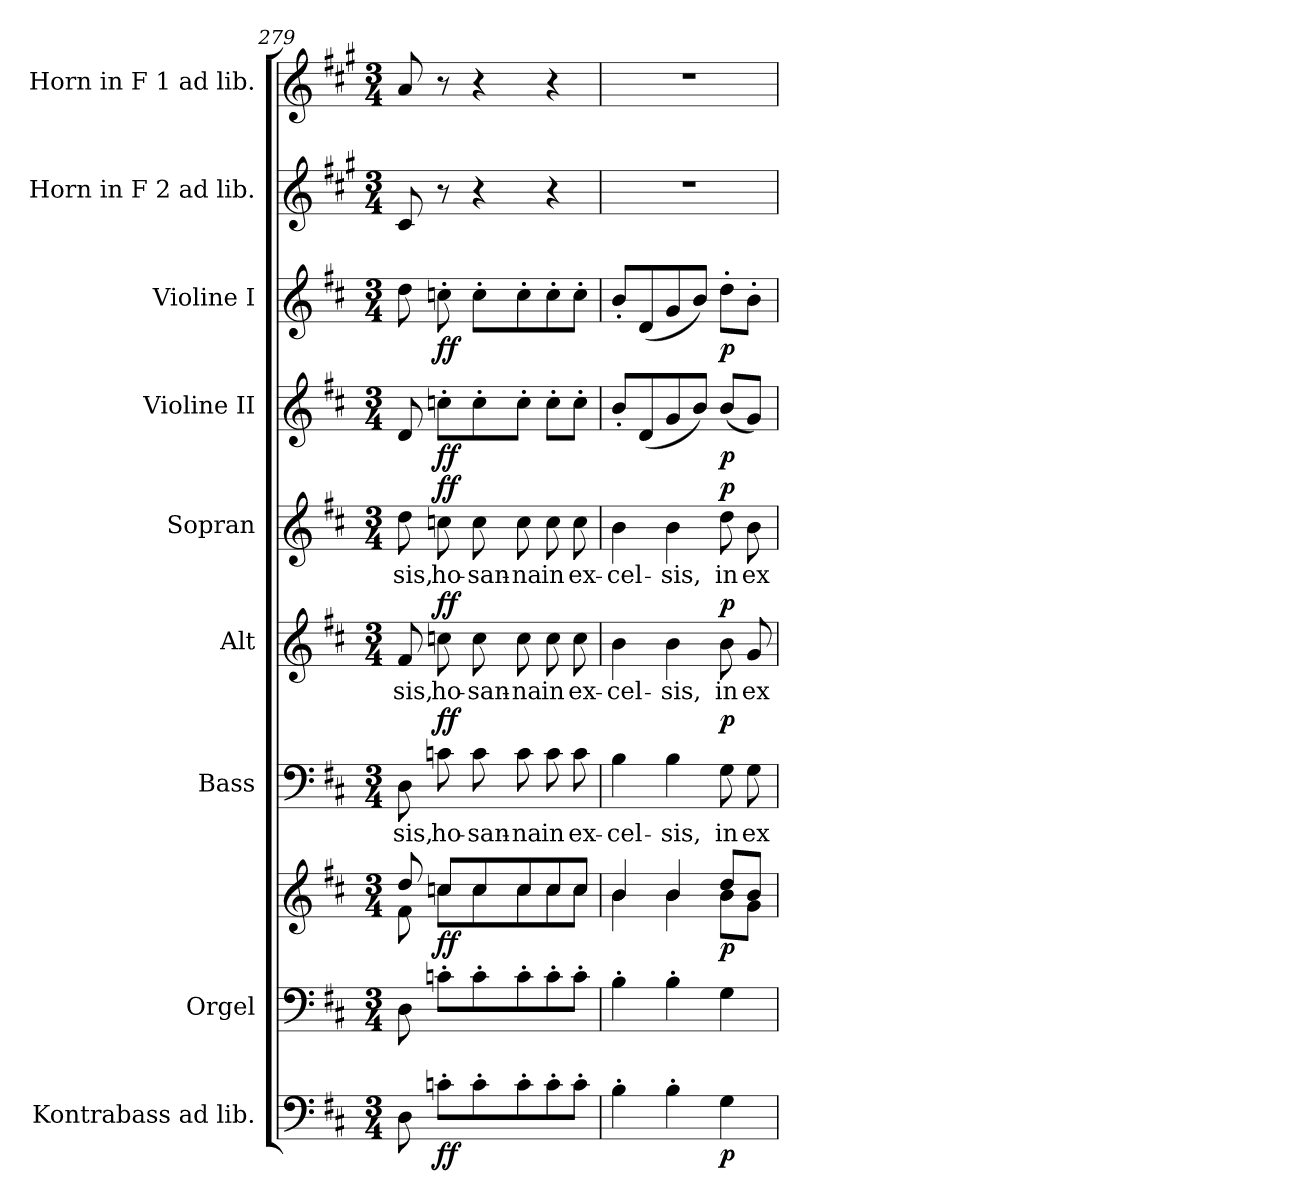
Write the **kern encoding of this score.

**kern	**dynam	**kern	**kern	**dynam	**kern	**text	**dynam	**kern	**text	**dynam	**kern	**text	**dynam	**kern	**dynam	**kern	**dynam	**kern	**kern
*part9	*part9	*part8	*part8	*part8	*part7	*part7	*part7	*part6	*part6	*part6	*part5	*part5	*part5	*part4	*part4	*part3	*part3	*part2	*part1
*staff10	*staff10	*staff9	*staff8	*staff8/9	*staff7	*staff7	*staff7	*staff6	*staff6	*staff6	*staff5	*staff5	*staff5	*staff4	*staff4	*staff3	*staff3	*staff2	*staff1
*I"Kontrabass ad lib.	*	*I"Orgel	*	*	*I"Bass	*	*	*I"Alt	*	*	*I"Sopran	*	*	*I"Violine II	*	*I"Violine I	*	*I"Horn in F 2 ad lib.	*I"Horn in F 1 ad lib.
*I'Kb.	*	*I'Org.	*	*	*I'B.	*	*	*I'A.	*	*	*I'S.	*	*	*I'Vl. II	*	*I'Vl. I	*	*	*
*clefF4	*	*clefF4	*clefG2	*	*clefF4	*	*	*clefG2	*	*	*clefG2	*	*	*clefG2	*	*clefG2	*	*clefG2	*clefG2
*ITrd7c12	*	*	*	*	*	*	*	*	*	*	*	*	*	*	*	*	*	*ITrd4c7	*ITrd4c7
*k[f#c#]	*	*k[f#c#]	*k[f#c#]	*	*k[f#c#]	*	*	*k[f#c#]	*	*	*k[f#c#]	*	*	*k[f#c#]	*	*k[f#c#]	*	*k[f#c#]	*k[f#c#]
*D:	*	*D:	*D:	*	*D:	*	*	*D:	*	*	*D:	*	*	*D:	*	*D:	*	*D:	*D:
*M3/4	*	*M3/4	*M3/4	*	*M3/4	*	*	*M3/4	*	*	*M3/4	*	*	*M3/4	*	*M3/4	*	*M3/4	*M3/4
=279	=279	=279	=279	=279	=279	=279	=279	=279	=279	=279	=279	=279	=279	=279	=279	=279	=279	=279	=279
*	*	*	*^	*	*	*	*	*	*	*	*	*	*	*	*	*	*	*	*
!	!	!	!	!	!	!	!LO:LY:b	!	!	!LO:LY:b	!	!	!LO:LY:b	!	!	!	!	!	!	!
8DD\	.	8D\	8dd/	8f#\	.	8D\	-sis,	.	8f#/	-sis,	.	8dd\	-sis,	.	8d/	.	8dd\	.	8F#/	8d/
!	!LO:DY:b	!	!	!	!LO:DY:b	!	!LO:LY:b	!LO:DY:a	!	!LO:LY:b	!LO:DY:a	!	!LO:LY:b	!LO:DY:a	!	!LO:DY:b	!	!LO:DY:b	!	!
8Cn'>\L	ff	8cn'>\L	8ccn/L	8cc\L	ff	8cn\	ho-	ff	8ccn\	ho-	ff	8ccn\	ho-	ff	8ccn'>\L	ff	8ccn'>\	ff	8r	8r
!	!	!	!	!	!	!	!LO:LY:b	!	!	!LO:LY:b	!	!	!LO:LY:b	!	!	!	!	!	!	!
8C'>\	.	8c'>\	8cc/	8cc\	.	8c\	-san-	.	8cc\	-san-	.	8cc\	-san-	.	8cc'>\	.	8cc'>\L	.	4r	4r
!	!	!	!	!	!	!	!LO:LY:b	!	!	!LO:LY:b	!	!	!LO:LY:b	!	!	!	!	!	!	!
8C'>\	.	8c'>\	8cc/	8cc\	.	8c\	-na	.	8cc\	-na	.	8cc\	-na	.	8cc'>\J	.	8cc'>\	.	.	.
!	!	!	!	!	!	!	!LO:LY:b	!	!	!LO:LY:b	!	!	!LO:LY:b	!	!	!	!	!	!	!
8C'>\	.	8c'>\	8cc/	8cc\	.	8c\	in	.	8cc\	in	.	8cc\	in	.	8cc'>\L	.	8cc'>\	.	4r	4r
!	!	!	!	!	!	!	!LO:LY:b	!	!	!LO:LY:b	!	!	!LO:LY:b	!	!	!	!	!	!	!
8C'>\J	.	8c'>\J	8cc/J	8cc\J	.	8c\	ex-	.	8cc\	ex-	.	8cc\	ex-	.	8cc'>\J	.	8cc'>\J	.	.	.
=280	=280	=280	=280	=280	=280	=280	=280	=280	=280	=280	=280	=280	=280	=280	=280	=280	=280	=280	=280	=280
!	!	!	!	!	!	!	!LO:LY:b	!	!	!LO:LY:b	!	!	!LO:LY:b	!	!	!	!	!	!	!
4BB'>\	.	4B'>\	4b/	4b\	.	4B\	-cel-	.	4b\	-cel-	.	4b\	-cel-	.	8b'</L	.	8b'</L	.	2.r	2.r
.	.	.	.	.	.	.	.	.	.	.	.	.	.	.	(<8d/	.	(<8d/	.	.	.
!	!	!	!	!	!	!	!LO:LY:b	!	!	!LO:LY:b	!	!	!LO:LY:b	!	!	!	!	!	!	!
4BB'>\	.	4B'>\	4b/	4b\	.	4B\	-sis,	.	4b\	-sis,	.	4b\	-sis,	.	8g/	.	8g/	.	.	.
.	.	.	.	.	.	.	.	.	.	.	.	.	.	.	8b/J)	.	8b/J)	.	.	.
!	!LO:DY:b	!	!	!	!LO:DY:b	!	!LO:LY:b	!LO:DY:a	!	!LO:LY:b	!LO:DY:a	!	!LO:LY:b	!LO:DY:a	!	!LO:DY:b	!	!LO:DY:b	!	!
4GG\	p	4G\	8dd/L	8b\L	p	8G\	in	p	8b\	in	p	8dd\	in	p	(<8b/L	p	8dd'>\L	p	.	.
!	!	!	!	!	!	!	!LO:LY:b	!	!	!LO:LY:b	!	!	!LO:LY:b	!	!	!	!	!	!	!
.	.	.	8b/J	8g\J	.	8G\	ex-	.	8g/	ex-	.	8b\	ex-	.	8g/J)	.	8b'>\J	.	.	.
*	*	*	*v	*v	*	*	*	*	*	*	*	*	*	*	*	*	*	*	*	*
=	=	=	=	=	=	=	=	=	=	=	=	=	=	=	=	=	=	=	=
*-	*-	*-	*-	*-	*-	*-	*-	*-	*-	*-	*-	*-	*-	*-	*-	*-	*-	*-	*-
